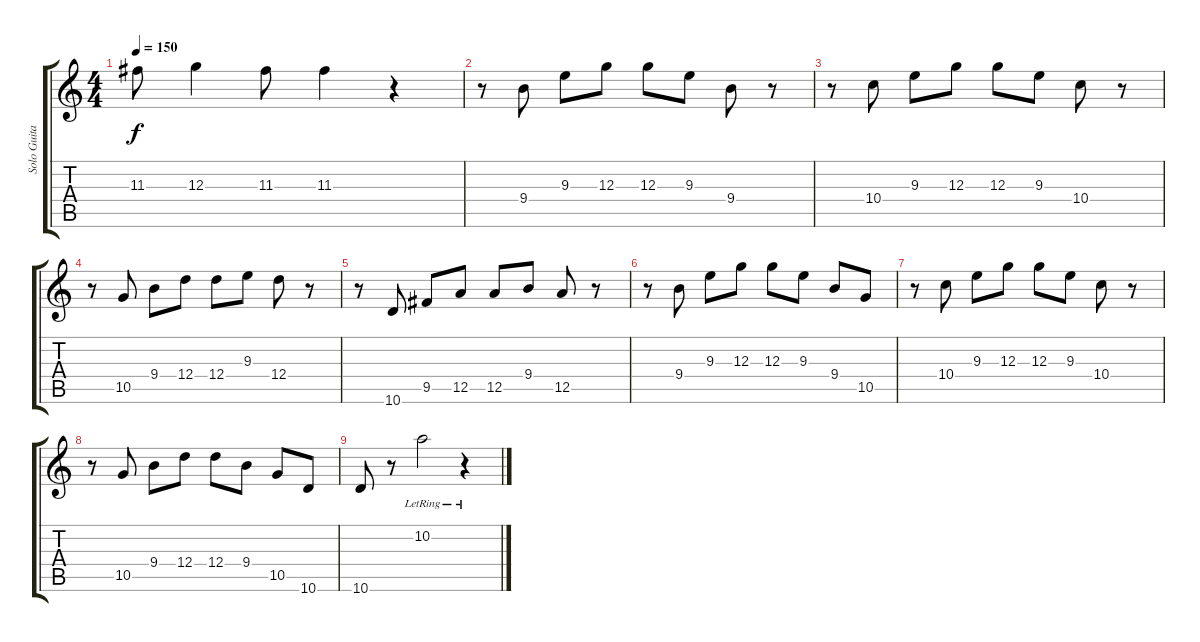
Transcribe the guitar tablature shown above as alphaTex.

\track ("Solo Guitar" "Solo Guita") {instrument overdrivenguitar}
\staff {score tabs}
\tuning (E4 B3 G3 D3 A2 E2) {hide}
\ts (4 4)
\tempo 150
\clef g2
\ks c
11.3.8{dy f} 12.3.4 11.3.8 11.3.4 r.4 |
r.8 9.4.8 9.3.8 12.3.8 12.3.8 9.3.8 9.4.8 r.8 |
r.8 10.4.8 9.3.8 12.3.8 12.3.8 9.3.8 10.4.8 r.8 |
r.8 10.5.8 9.4.8 12.4.8 12.4.8 9.3.8 12.4.8 r.8 |
r.8 10.6.8 9.5.8 12.5.8 12.5.8 9.4.8 12.5.8 r.8 |
r.8 9.4.8 9.3.8 12.3.8 12.3.8 9.3.8 9.4.8 10.5.8 |
r.8 10.4.8 9.3.8 12.3.8 12.3.8 9.3.8 10.4.8 r.8 |
r.8 10.5.8 9.4.8 12.4.8 12.4.8 9.4.8 10.5.8 10.6.8 |
10.6.8 r.8 10.2{lr}.2 r.4
